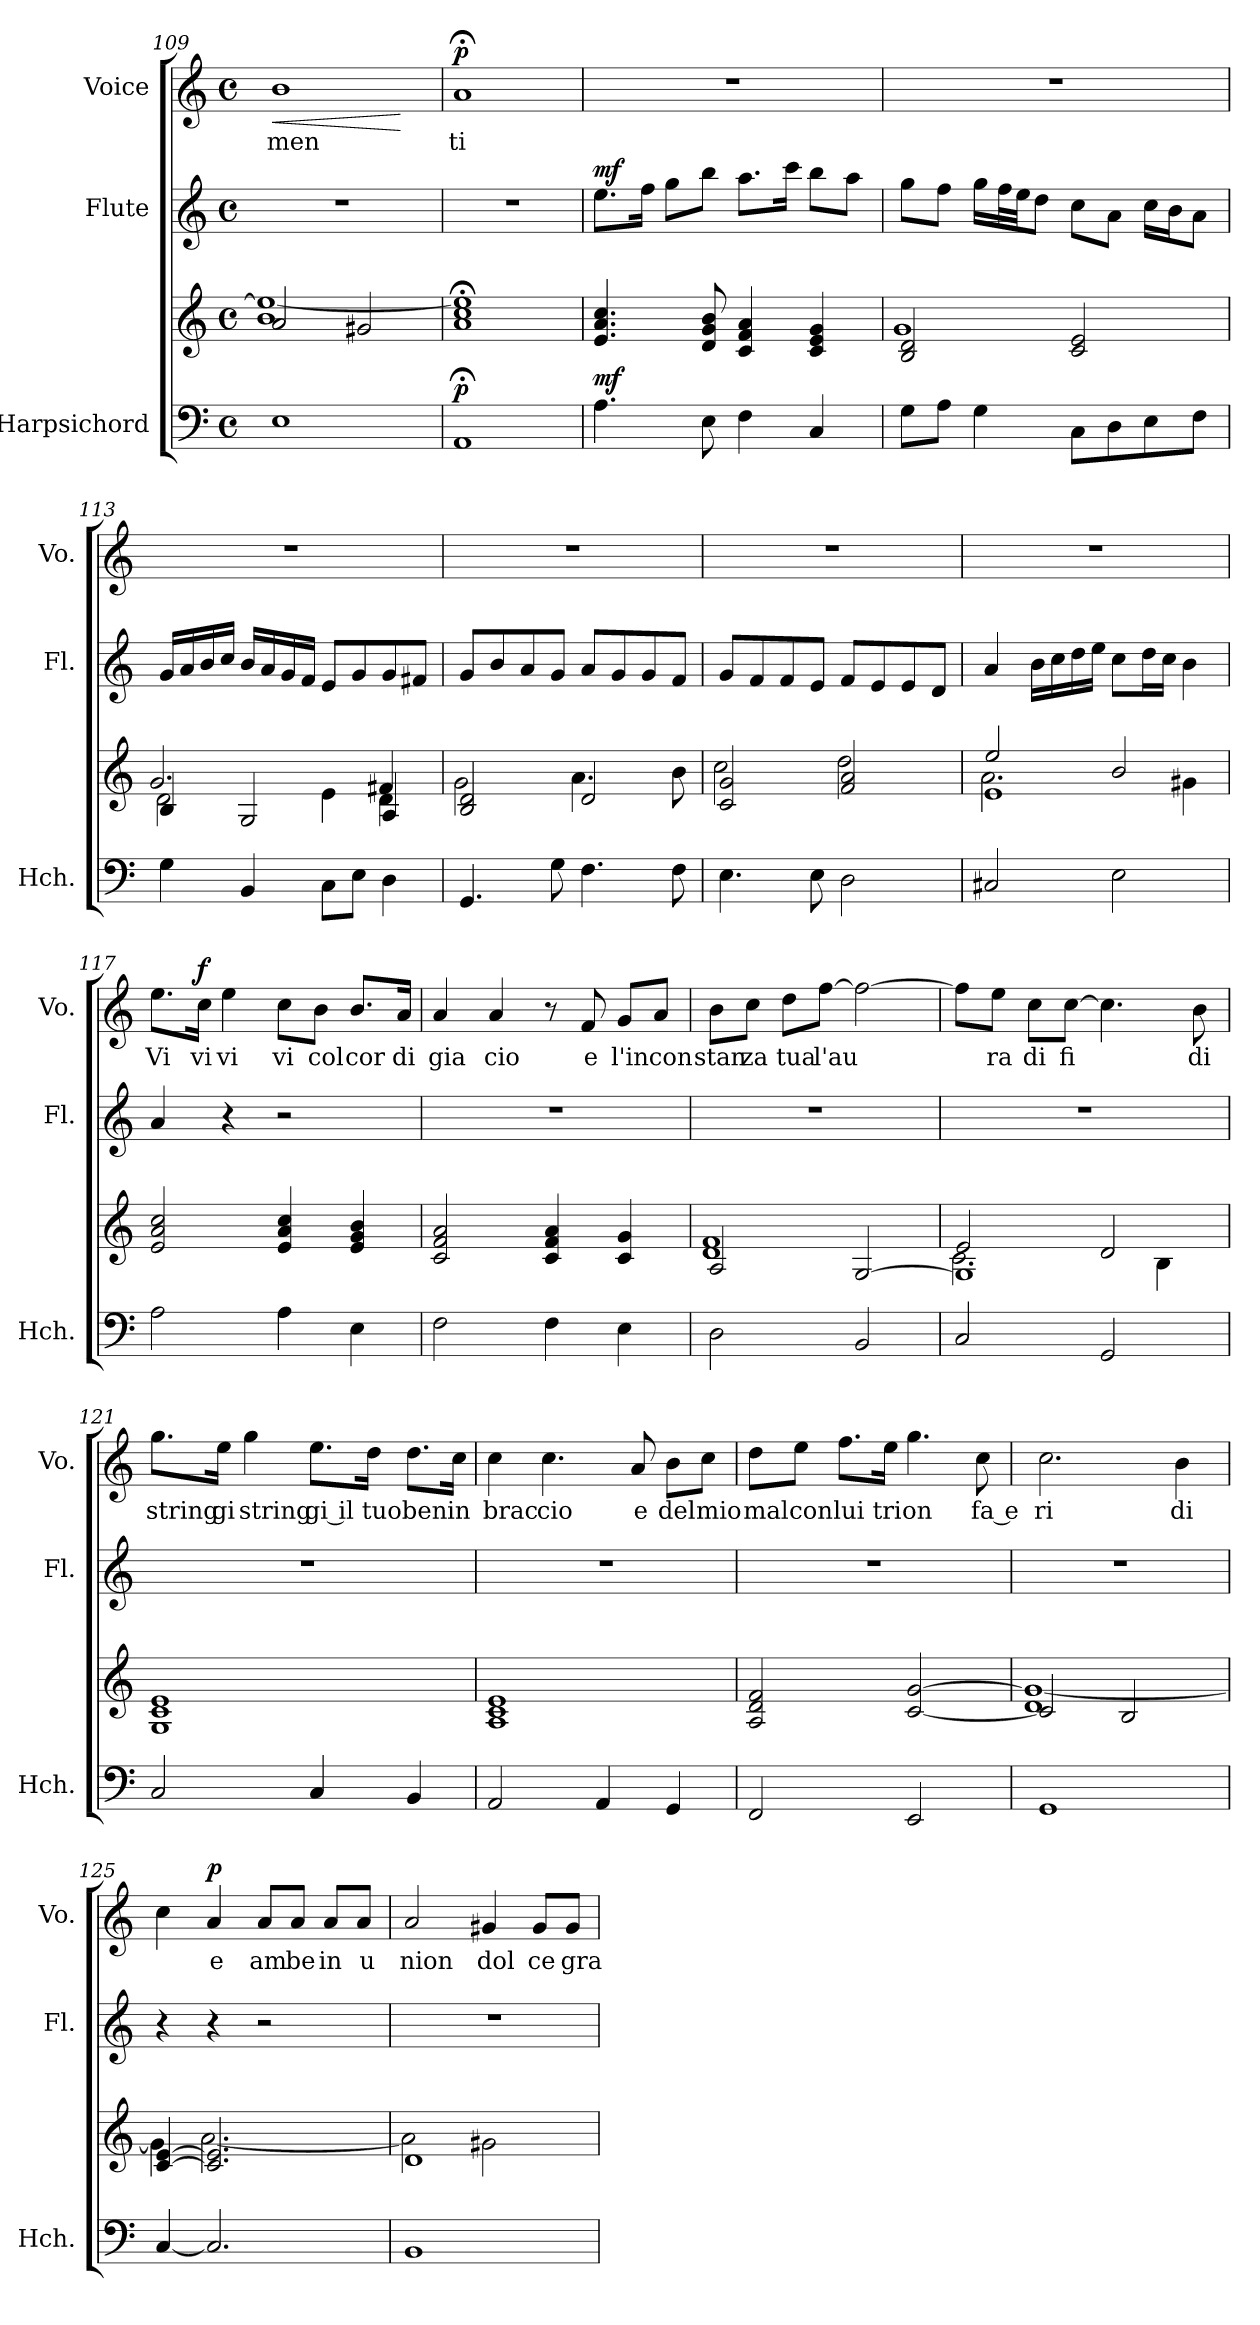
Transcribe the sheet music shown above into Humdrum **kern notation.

**kern	**kern	**dynam	**kern	**dynam	**kern	**text	**dynam
*part3	*part3	*part3	*part2	*part2	*part1	*part1	*part1
*staff4	*staff3	*staff3/4	*staff2	*staff2	*staff1	*staff1	*staff1
*I"Harpsichord	*	*	*I"Flute	*	*I"Voice	*	*
*I'Hch.	*	*	*I'Fl.	*	*I'Vo.	*	*
*clefF4	*clefG2	*	*clefG2	*	*clefG2	*	*
*k[]	*k[]	*	*k[]	*	*k[]	*	*
*M4/4	*M4/4	*	*M4/4	*	*M4/4	*	*
*met(c)	*met(c)	*	*met(c)	*	*met(c)	*	*
=109	=109	=109	=109	=109	=109	=109	=109
*	*^	*	*	*	*	*	*
!	!	!	!	!	!	!	!	!LO:HP:b
1E	2a/	1b 1ee_	.	1r	.	1b	men	<
.	2g#X/	.	.	.	.	.	.	.
*	*v	*v	*	*	*	*	*	*
.	.	.	.	.	.	.	[
=110	=110	=110	=110	=110	=110	=110	=110
!	!	!LO:DY:a=2	!	!	!	!	!LO:DY:a
1AA;	1a;< 1cc;< 1ee];<	p	1r	.	1a;<	ti	p
!!LO:PB:g=z
=111	=111	=111	=111	=111	=111	=111	=111
!	!	!LO:DY:a=2	!	!LO:DY:a	!	!	!
4.A\	4.e/ 4.a/ 4.cc/	mf	8.ee\L	mf	1r	.	.
.	.	.	16ff\Jk	.	.	.	.
.	.	.	8gg\L	.	.	.	.
8E\	8d/ 8g/ 8b/	.	8bb\J	.	.	.	.
4F\	4c/ 4f/ 4a/	.	8.aa\L	.	.	.	.
.	.	.	16ccc\Jk	.	.	.	.
4C/	4c/ 4e/ 4g/	.	8bb\L	.	.	.	.
.	.	.	8aa\J	.	.	.	.
=112	=112	=112	=112	=112	=112	=112	=112
*	*^	*	*	*	*	*	*
8G\L	2B/ 2d/	1g	.	8gg\L	.	1r	.	.
8A\J	.	.	.	8ff\J	.	.	.	.
4G\	.	.	.	16gg\LL	.	.	.	.
.	.	.	.	32ff\L	.	.	.	.
.	.	.	.	32ee\JJ	.	.	.	.
.	.	.	.	8dd\J	.	.	.	.
8C\L	2c/ 2e/	.	.	8cc\L	.	.	.	.
8D\	.	.	.	8a\J	.	.	.	.
8E\	.	.	.	16cc\LL	.	.	.	.
.	.	.	.	16b\J	.	.	.	.
8F\J	.	.	.	8a\J	.	.	.	.
=113	=113	=113	=113	=113	=113	=113	=113	=113
*	*	*^	*	*	*	*	*	*
4G\	4B/	2d\	2.g/	.	16g/LL	.	1r	.	.
.	.	.	.	.	16a/	.	.	.	.
.	.	.	.	.	16b/	.	.	.	.
.	.	.	.	.	16cc/JJ	.	.	.	.
4BB/	2G/	.	.	.	16b/LL	.	.	.	.
.	.	.	.	.	16a/	.	.	.	.
.	.	.	.	.	16g/	.	.	.	.
.	.	.	.	.	16f/JJ	.	.	.	.
8C\L	.	4e\	.	.	8e/L	.	.	.	.
8E\J	.	.	.	.	8g/	.	.	.	.
4D\	4A/	4d\	4f#X/	.	8g/	.	.	.	.
.	.	.	.	.	8f#X/J	.	.	.	.
*	*	*v	*v	*	*	*	*	*	*
!!LO:LB:g=z
=114	=114	=114	=114	=114	=114	=114	=114	=114
4.GG/	2B/ 2d/	2g\	.	8g/L	.	1r	.	.
.	.	.	.	8b/	.	.	.	.
.	.	.	.	8a/	.	.	.	.
8G\	.	.	.	8g/J	.	.	.	.
4.F\	2d/	4.a\	.	8a/L	.	.	.	.
.	.	.	.	8g/	.	.	.	.
.	.	.	.	8g/	.	.	.	.
8F\	.	8b\	.	8f/J	.	.	.	.
=115	=115	=115	=115	=115	=115	=115	=115	=115
4.E\	2c/ 2g/	2cc\	.	8g/L	.	1r	.	.
.	.	.	.	8f/	.	.	.	.
.	.	.	.	8f/	.	.	.	.
8E\	.	.	.	8e/J	.	.	.	.
2D\	2f/ 2a/	2dd\	.	8f/L	.	.	.	.
.	.	.	.	8e/	.	.	.	.
.	.	.	.	8e/	.	.	.	.
.	.	.	.	8d/J	.	.	.	.
=116	=116	=116	=116	=116	=116	=116	=116	=116
*	*	*^	*	*	*	*	*	*
2C#X/	1e	2.a\	2ee/	.	4a/	.	1r	.	.
.	.	.	.	.	16b\LL	.	.	.	.
.	.	.	.	.	16cc\	.	.	.	.
.	.	.	.	.	16dd\	.	.	.	.
.	.	.	.	.	16ee\JJ	.	.	.	.
2E\	.	.	2b/	.	8cc\L	.	.	.	.
.	.	.	.	.	16dd\L	.	.	.	.
.	.	.	.	.	16cc\JJ	.	.	.	.
.	.	4g#X\	.	.	4b\	.	.	.	.
*	*v	*v	*v	*	*	*	*	*	*
=117	=117	=117	=117	=117	=117	=117	=117
2A\	2e/ 2a/ 2cc/	.	4a/	.	8.ee\L	Vi	.
!	!	!	!	!	!	!	!LO:DY:a
.	.	.	.	.	16cc\Jk	vi	f
.	.	.	4r	.	4ee\	vi	.
4A\	4e/ 4a/ 4cc/	.	2r	.	8cc\L	vi	.
.	.	.	.	.	8b\J	col	.
4E\	4e/ 4g/ 4b/	.	.	.	8.b/L	cor	.
.	.	.	.	.	16a/Jk	di	.
!!LO:LB:g=z
=118	=118	=118	=118	=118	=118	=118	=118
2F\	2c/ 2f/ 2a/	.	1r	.	4a/	gia	.
.	.	.	.	.	4a/	cio	.
4F\	4c/ 4f/ 4a/	.	.	.	8r	.	.
.	.	.	.	.	8f/	e	.
4E\	4c/ 4g/	.	.	.	8g/L	l'in	.
.	.	.	.	.	8a/J	con	.
=119	=119	=119	=119	=119	=119	=119	=119
*	*^	*	*	*	*	*	*
2D\	2A/	1d 1f	.	1r	.	8b\L	stan	.
.	.	.	.	.	.	8cc\J	za	.
.	.	.	.	.	.	8dd\L	tua	.
.	.	.	.	.	.	[8ff\J	l'au	.
2BB/	[2G/	.	.	.	.	2ff\_	.	.
=120	=120	=120	=120	=120	=120	=120	=120	=120
*	*	*^	*	*	*	*	*	*
2C/	1G]	2.c\	2e/	.	1r	.	8ff\L]	.	.
.	.	.	.	.	.	.	8ee\J	ra	.
.	.	.	.	.	.	.	8cc\L	di	.
.	.	.	.	.	.	.	[8cc\J	fi	.
2GG/	.	.	2d/	.	.	.	4.cc\]	.	.
.	.	4B\	.	.	.	.	.	.	.
.	.	.	.	.	.	.	8b\	di	.
*	*v	*v	*v	*	*	*	*	*	*
=121	=121	=121	=121	=121	=121	=121	=121
2C/	1G 1c 1e	.	1r	.	8.gg\L	string	.
.	.	.	.	.	16ee\Jk	gi	.
.	.	.	.	.	4gg\	string	.
4C/	.	.	.	.	8.ee\L	gi il	.
.	.	.	.	.	16dd\Jk	tuo	.
4BB/	.	.	.	.	8.dd\L	ben	.
.	.	.	.	.	16cc\Jk	in	.
!!LO:PB:g=z
=122	=122	=122	=122	=122	=122	=122	=122
2AA/	1A 1c 1e	.	1r	.	4cc\	brac	.
.	.	.	.	.	4.cc\	cio	.
4AA/	.	.	.	.	.	.	.
.	.	.	.	.	8a/	e	.
4GG/	.	.	.	.	8b\L	del	.
.	.	.	.	.	8cc\J	mio	.
=123	=123	=123	=123	=123	=123	=123	=123
2FF/	2A/ 2d/ 2f/	.	1r	.	8dd\L	mal	.
.	.	.	.	.	8ee\J	con	.
.	.	.	.	.	8.ff\L	lui	.
.	.	.	.	.	16ee\Jk	tri	.
2EE/	[2c/ [2g/	.	.	.	4.gg\	on	.
.	.	.	.	.	8cc\	fa e	.
=124	=124	=124	=124	=124	=124	=124	=124
*	*^	*	*	*	*	*	*
1GG	2c/]	1d 1g_	.	1r	.	2.cc\	ri	.
.	2B/	.	.	.	.	.	.	.
.	.	.	.	.	.	4b\	di	.
=125	=125	=125	=125	=125	=125	=125	=125	=125
[4C/	[4c/ [4e/	4g\]	.	4r	.	4cc\	.	.
!	!	!	!	!	!	!	!	!LO:DY:a
2.C/]	2.c/] 2.e/]	[2.a\	.	4r	.	4a/	e	p
.	.	.	.	2r	.	8a/L	am	.
.	.	.	.	.	.	8a/J	be	.
.	.	.	.	.	.	8a/L	in	.
.	.	.	.	.	.	8a/J	u	.
!!LO:LB:g=z
=126	=126	=126	=126	=126	=126	=126	=126	=126
1BB	1d	2a\]	.	1r	.	2a/	nion	.
.	.	2g#X\	.	.	.	4g#X/	dol	.
.	.	.	.	.	.	8g#/L	ce	.
.	.	.	.	.	.	8g#/J	gra	.
*	*v	*v	*	*	*	*	*	*
=	=	=	=	=	=	=	=
*-	*-	*-	*-	*-	*-	*-	*-
